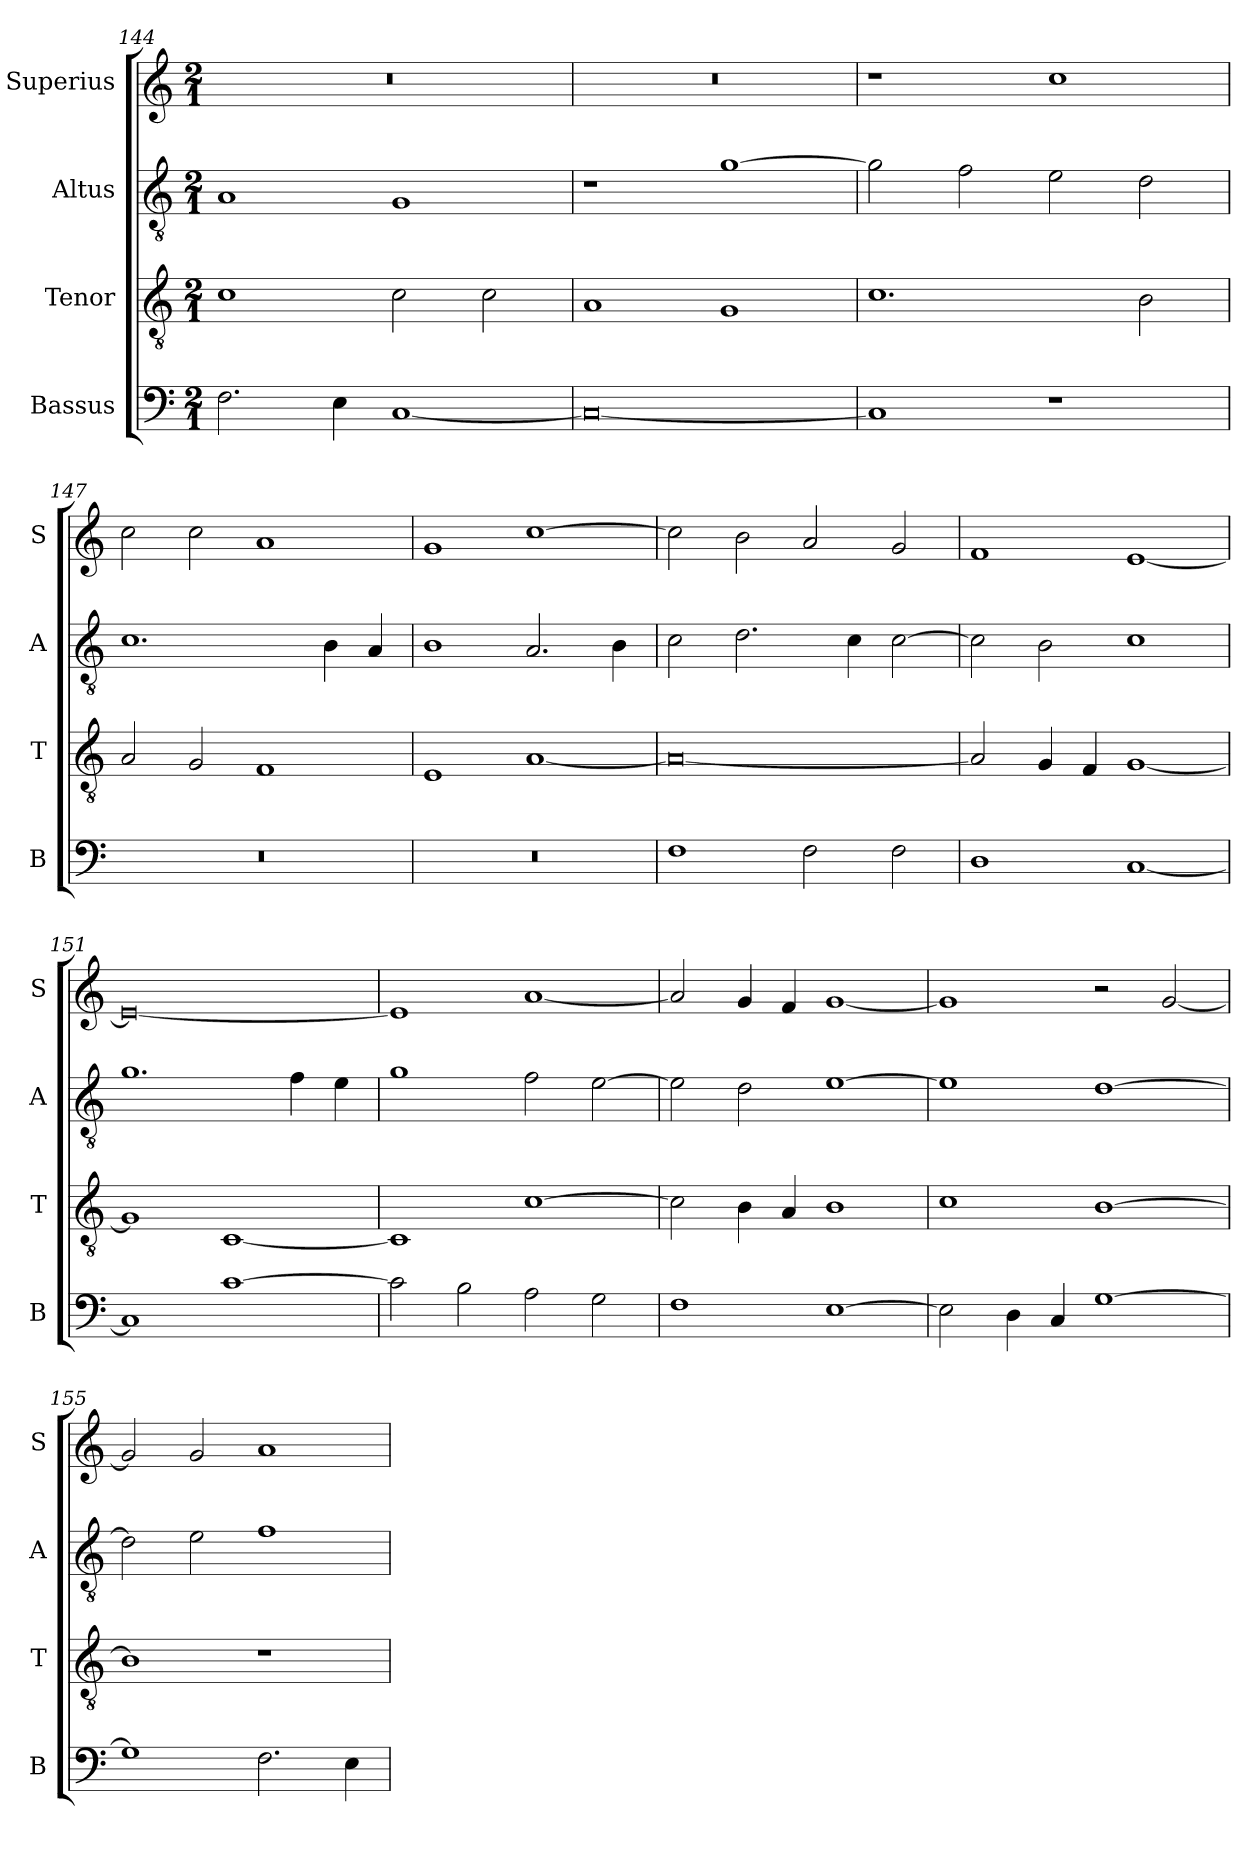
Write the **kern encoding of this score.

**kern	**kern	**kern	**kern
*part4	*part3	*part2	*part1
*staff4	*staff3	*staff2	*staff1
*I"Bassus	*I"Tenor	*I"Altus	*I"Superius
*I'B	*I'T	*I'A	*I'S
*clefF4	*clefGv2	*clefGv2	*clefG2
*k[]	*k[]	*k[]	*k[]
*C:	*C:	*C:	*C:
*M2/1	*M2/1	*M2/1	*M2/1
=144	=144	=144	=144
2.F	1c	1A	0r
4E	.	.	.
[1C	2c	1G	.
.	2c	.	.
=145	=145	=145	=145
0C_	1A	1r	0r
.	1G	[1g	.
=146	=146	=146	=146
1C]	1.c	2g]	1r
.	.	2f	.
1r	.	2e	1cc
.	2B	2d	.
=147	=147	=147	=147
0r	2A	1.c	2cc
.	2G	.	2cc
.	1F	.	1a
.	.	4B	.
.	.	4A	.
=148	=148	=148	=148
0r	1E	1B	1g
.	[1A	2.A	[1cc
.	.	4B	.
=149	=149	=149	=149
1F	0A_	2c	2cc]
.	.	2.d	2b
2F	.	.	2a
.	.	4c	.
2F	.	[2c	2g
=150	=150	=150	=150
1D	2A]	2c]	1f
.	4G	2B	.
.	4F	.	.
[1C	[1G	1c	[1e
=151	=151	=151	=151
1C]	1G]	1.g	0e_
[1c	[1C	.	.
.	.	4f	.
.	.	4e	.
=152	=152	=152	=152
2c]	1C]	1g	1e]
2B	.	.	.
2A	[1c	2f	[1a
2G	.	[2e	.
=153	=153	=153	=153
1F	2c]	2e]	2a]
.	4B	2d	4g
.	4A	.	4f
[1E	1B	[1e	[1g
=154	=154	=154	=154
2E]	1c	1e]	1g]
4D	.	.	.
4C	.	.	.
[1G	[1B	[1d	2r
.	.	.	[2g
=155	=155	=155	=155
1G]	1B]	2d]	2g]
.	.	2e	2g
2.F	1r	1f	1a
4E	.	.	.
=	=	=	=
*-	*-	*-	*-
